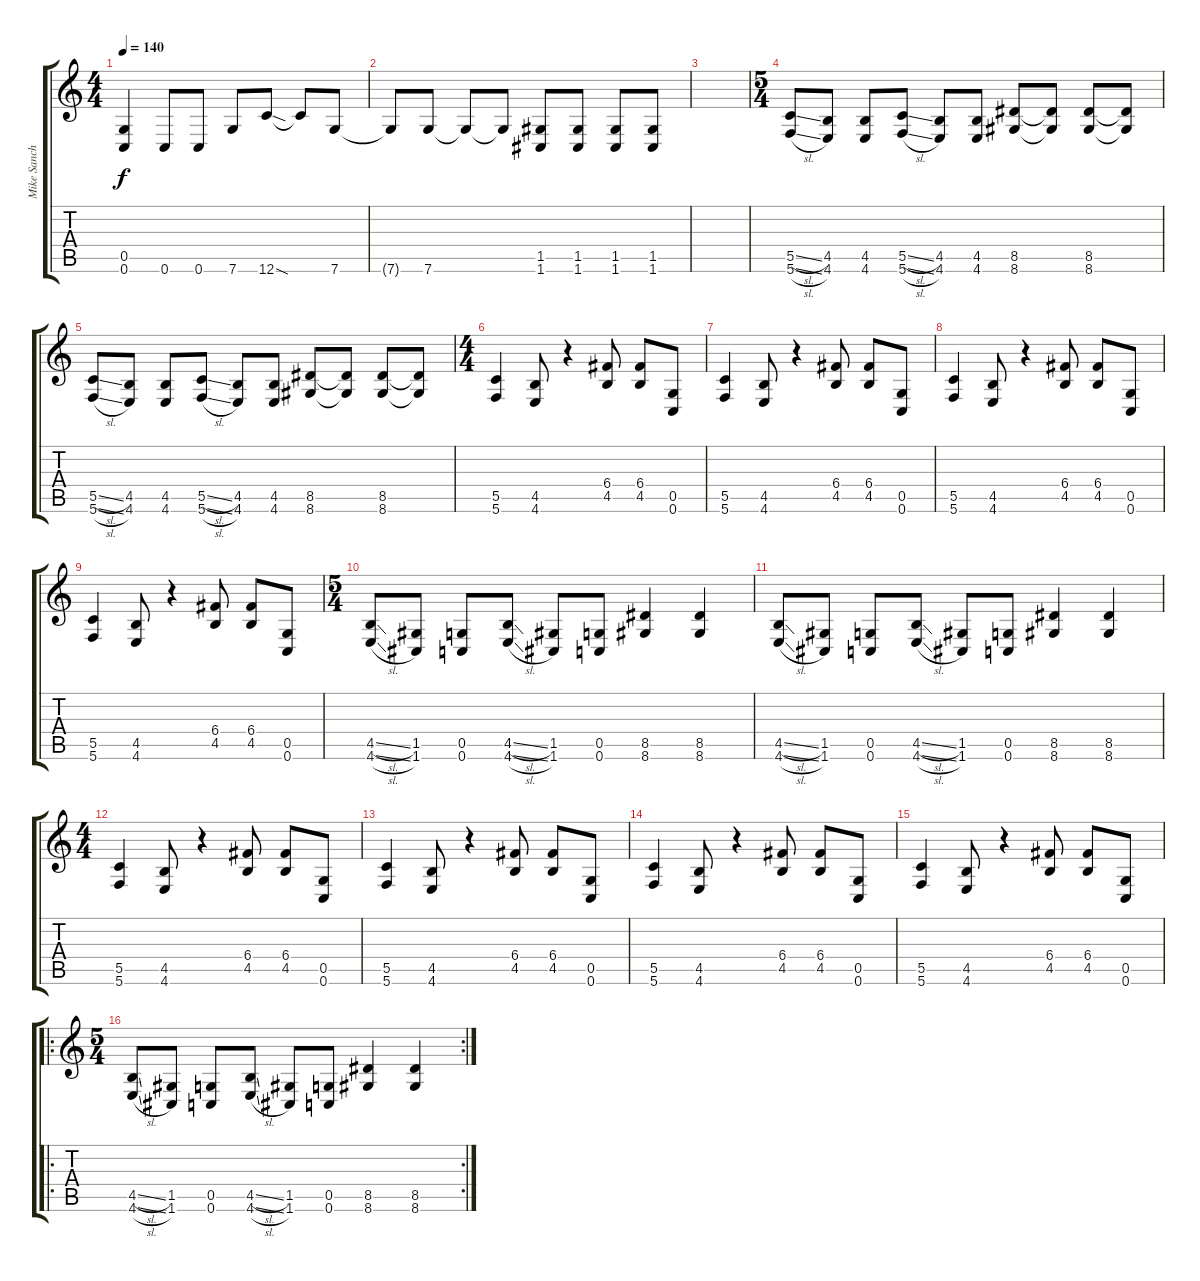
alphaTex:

\track ("Mike Sanchez" "Mike Sanch") {instrument distortionguitar}
\staff {score tabs}
\tuning (D4 A3 F3 C3 G2 C2) {hide}
\ts (4 4)
\tempo 140
\clef g2
\ks c
(0.5 0.6).4{dy f} 0.6.8 0.6.8 7.6.8 12.6{sod}.8 12.6{t}.8 7.6.8 |
7.6{t}.8 7.6.8 7.6{t}.8 7.6{t}.8 (1.5 1.6).8 (1.5 1.6).8 (1.5 1.6).8 (1.5 1.6).8 |
|
\ts (5 4)
(5.5{sl} 5.6{sl}).8 (4.5 4.6).8 (4.5 4.6).8 (5.5{sl} 5.6{sl}).8 (4.5 4.6).8 (4.5 4.6).8 (8.5 8.6).8 (8.5{t} 8.6{t}).8 (8.5 8.6).8 (8.5{t} 8.6{t}).8 |
(5.5{sl} 5.6{sl}).8 (4.5 4.6).8 (4.5 4.6).8 (5.5{sl} 5.6{sl}).8 (4.5 4.6).8 (4.5 4.6).8 (8.5 8.6).8 (8.5{t} 8.6{t}).8 (8.5 8.6).8 (8.5{t} 8.6{t}).8 |
\ts (4 4)
(5.5 5.6).4 (4.5 4.6).8 r.4 (6.4 4.5).8 (6.4 4.5).8 (0.5 0.6).8 |
(5.5 5.6).4 (4.5 4.6).8 r.4 (6.4 4.5).8 (6.4 4.5).8 (0.5 0.6).8 |
(5.5 5.6).4 (4.5 4.6).8 r.4 (6.4 4.5).8 (6.4 4.5).8 (0.5 0.6).8 |
(5.5 5.6).4 (4.5 4.6).8 r.4 (6.4 4.5).8 (6.4 4.5).8 (0.5 0.6).8 |
\ts (5 4)
(4.5{sl} 4.6{sl}).8 (1.5 1.6).8 (0.5 0.6).8 (4.5{sl} 4.6{sl}).8 (1.5 1.6).8 (0.5 0.6).8 (8.5 8.6).4 (8.5 8.6).4 |
(4.5{sl} 4.6{sl}).8 (1.5 1.6).8 (0.5 0.6).8 (4.5{sl} 4.6{sl}).8 (1.5 1.6).8 (0.5 0.6).8 (8.5 8.6).4 (8.5 8.6).4 |
\ts (4 4)
(5.5 5.6).4 (4.5 4.6).8 r.4 (6.4 4.5).8 (6.4 4.5).8 (0.5 0.6).8 |
(5.5 5.6).4 (4.5 4.6).8 r.4 (6.4 4.5).8 (6.4 4.5).8 (0.5 0.6).8 |
(5.5 5.6).4 (4.5 4.6).8 r.4 (6.4 4.5).8 (6.4 4.5).8 (0.5 0.6).8 |
(5.5 5.6).4 (4.5 4.6).8 r.4 (6.4 4.5).8 (6.4 4.5).8 (0.5 0.6).8 |
\ro
\rc 2
\ts (5 4)
(4.5{sl} 4.6{sl}).8 (1.5 1.6).8 (0.5 0.6).8 (4.5{sl} 4.6{sl}).8 (1.5 1.6).8 (0.5 0.6).8 (8.5 8.6).4 (8.5 8.6).4
